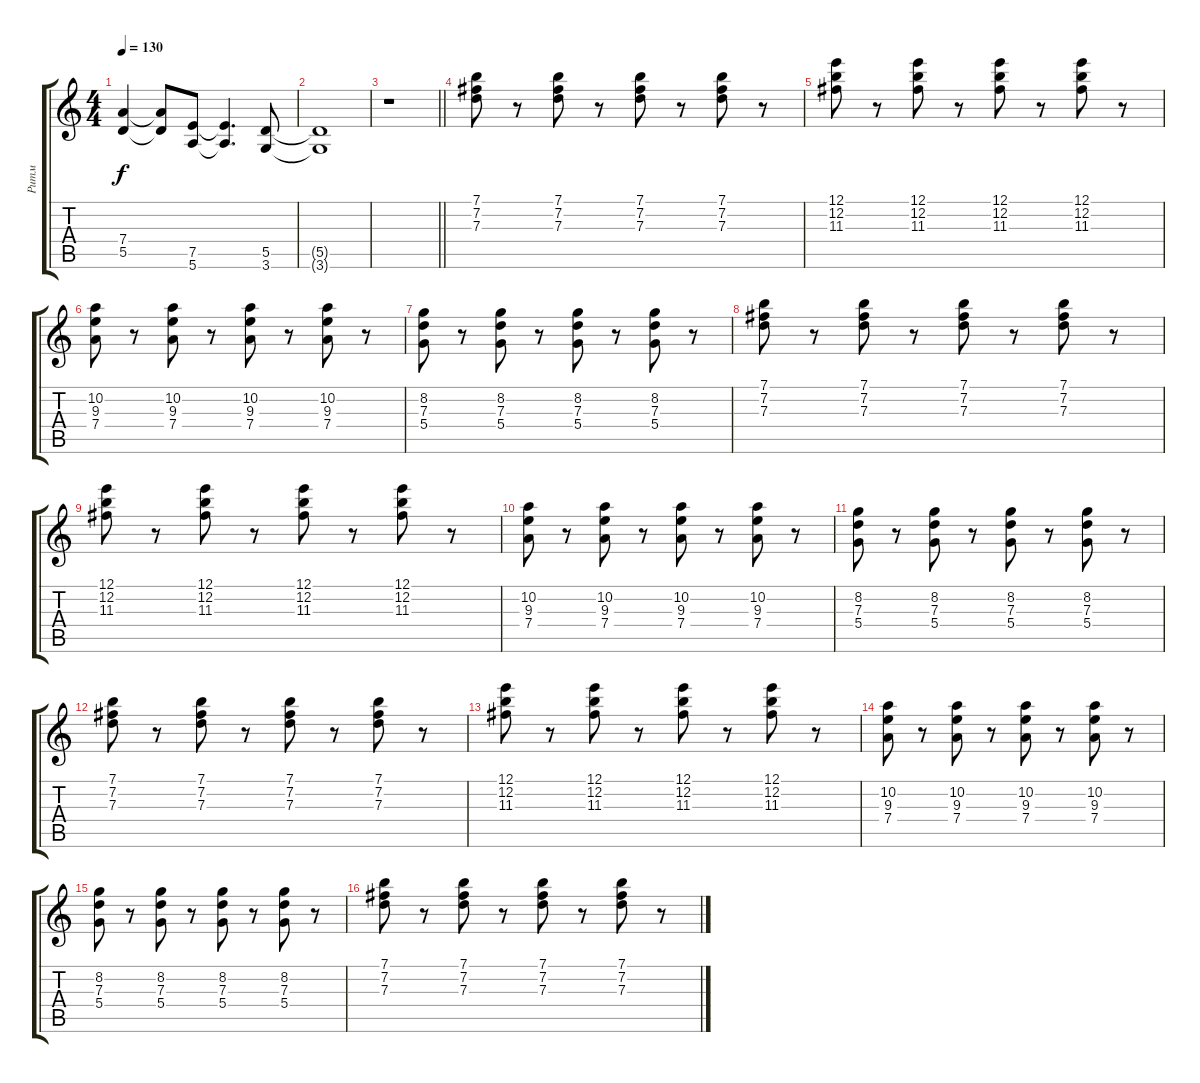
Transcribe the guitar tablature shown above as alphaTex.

\track ("Ритм" "Ритм") {instrument distortionguitar}
\staff {score tabs}
\tuning (E4 B3 G3 D3 A2 E2) {hide}
\ts (4 4)
\tempo 130
\clef g2
\ks c
(7.4 5.5).4{dy f} (7.4{t} 5.5{t}).8 (7.5 5.6).8 (7.5{t} 5.6{t}).4{d} (5.5 3.6).8 |
(5.5{t} 3.6{t}).1 |
\barLineRight lightlight
r.1 |
(7.1 7.2 7.3).8 r.8 (7.1 7.2 7.3).8 r.8 (7.1 7.2 7.3).8 r.8 (7.1 7.2 7.3).8 r.8 |
(12.1 12.2 11.3).8 r.8 (12.1 12.2 11.3).8 r.8 (12.1 12.2 11.3).8 r.8 (12.1 12.2 11.3).8 r.8 |
(10.2 9.3 7.4).8 r.8 (10.2 9.3 7.4).8 r.8 (10.2 9.3 7.4).8 r.8 (10.2 9.3 7.4).8 r.8 |
(8.2 7.3 5.4).8 r.8 (8.2 7.3 5.4).8 r.8 (8.2 7.3 5.4).8 r.8 (8.2 7.3 5.4).8 r.8 |
(7.1 7.2 7.3).8 r.8 (7.1 7.2 7.3).8 r.8 (7.1 7.2 7.3).8 r.8 (7.1 7.2 7.3).8 r.8 |
(12.1 12.2 11.3).8 r.8 (12.1 12.2 11.3).8 r.8 (12.1 12.2 11.3).8 r.8 (12.1 12.2 11.3).8 r.8 |
(10.2 9.3 7.4).8 r.8 (10.2 9.3 7.4).8 r.8 (10.2 9.3 7.4).8 r.8 (10.2 9.3 7.4).8 r.8 |
(8.2 7.3 5.4).8 r.8 (8.2 7.3 5.4).8 r.8 (8.2 7.3 5.4).8 r.8 (8.2 7.3 5.4).8 r.8 |
(7.1 7.2 7.3).8 r.8 (7.1 7.2 7.3).8 r.8 (7.1 7.2 7.3).8 r.8 (7.1 7.2 7.3).8 r.8 |
(12.1 12.2 11.3).8 r.8 (12.1 12.2 11.3).8 r.8 (12.1 12.2 11.3).8 r.8 (12.1 12.2 11.3).8 r.8 |
(10.2 9.3 7.4).8 r.8 (10.2 9.3 7.4).8 r.8 (10.2 9.3 7.4).8 r.8 (10.2 9.3 7.4).8 r.8 |
(8.2 7.3 5.4).8 r.8 (8.2 7.3 5.4).8 r.8 (8.2 7.3 5.4).8 r.8 (8.2 7.3 5.4).8 r.8 |
(7.1 7.2 7.3).8 r.8 (7.1 7.2 7.3).8 r.8 (7.1 7.2 7.3).8 r.8 (7.1 7.2 7.3).8 r.8
